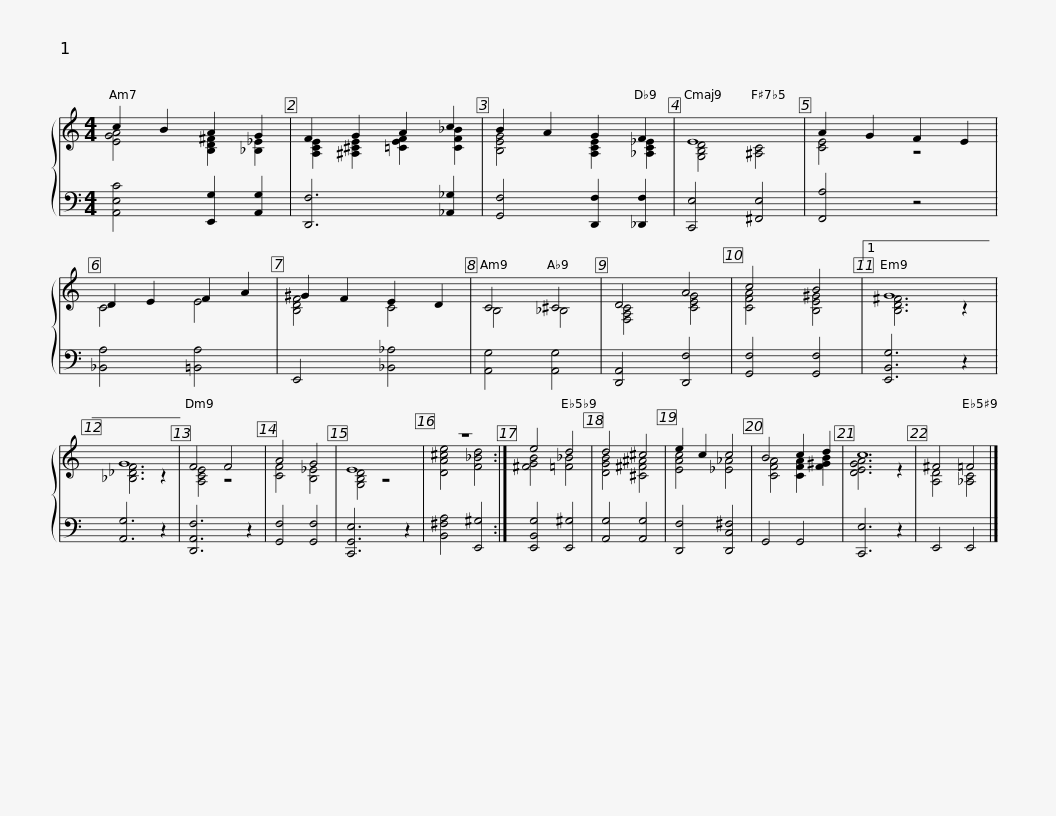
X:1
%%score { ( 1 2 ) | 3 }
L:1/8
M:4/4
I:linebreak $
K:C
V:1 treble
V:2 treble
V:3 bass
V:1
 c2 B2 A2 G2 | F2 G2 A2 c2 | B2 A2 G2 F2 | E8 | A2 G2 F2 E2 |$ %5
 D2 E2 F2 A2 | ^G2 F2 E2 D2 | C4 ^C4 | D4 A4 | c4 B4 |1 %10
 G8 | G8 |$ F4 F4 | A4 G4 | E8 | %15
 z8 :| e4 d4 | d4 ^c4 | e2 c2 c4 | B4 c2 d2 | %20
 c8 |$ ^F4 =F4 |] %22
V:2
 [EGA]4 [B,D^F]2 [_B,_E]2 | [A,CE]2 [^A,^CE]2 [=CEF]2 [CF_B]2 | [B,EG]4 [A,CE]2 [_A,C_E]2 | [G,B,D]4 [^A,C]4 | [CE]4 z4 |$ %5
 C4 E4 | [B,DF]4 C4 | B,4 _B,4 | [F,A,C]4 [CEG]4 | [CFA]4 [B,E^G]4 |1 %10
 [B,D^F]6 z2 | [_B,_DF]6 z2 |$ [A,CE]4 z4 | [CF]4 [B,_E]4 | [G,B,D]4 z4 | %15
 [DA^ce]4 [F_Bd]4 :| [^FGB]4 [=F_B]4 | [DGB]4 [^C^F^A]4 | [EAc]4 [_E_A]4 | [CFA]4 [CFA]2 [F^GB]2 | %20
 [DEGA]6 z2 |$ [A,D]4 [_A,C]4 |] %22
V:3
 [A,,E,C]4 [E,,G,]2 [A,,G,]2 | [D,,F,]6 [_A,,_G,]2 | [G,,F,]4 [D,,F,]2 [_D,,F,]2 | [C,,E,]4 [^F,,E,]4 | [F,,A,]4 z4 |$ %5
 [_B,,A,]4 [=B,,A,]4 | E,,4 [_B,,_A,]4 | [A,,G,]4 [A,,G,]4 | [D,,A,,]4 [D,,F,]4 | [G,,F,]4 [G,,F,]4 |1 %10
 [E,,B,,G,]6 z2 | [A,,G,]6 z2 |$ [D,,A,,F,]6 z2 | [G,,F,]4 [G,,F,]4 | [C,,G,,E,]6 z2 | %15
 [B,,^F,A,]4 [E,,^G,]4 :| [E,,B,,G,]4 [E,,^G,]4 | [A,,G,]4 [A,,G,]4 | [D,,F,]4 [D,,C,^F,]4 | G,,4 G,,4 | %20
 [C,,E,]6 z2 |$ E,,4 E,,4 |] %22
